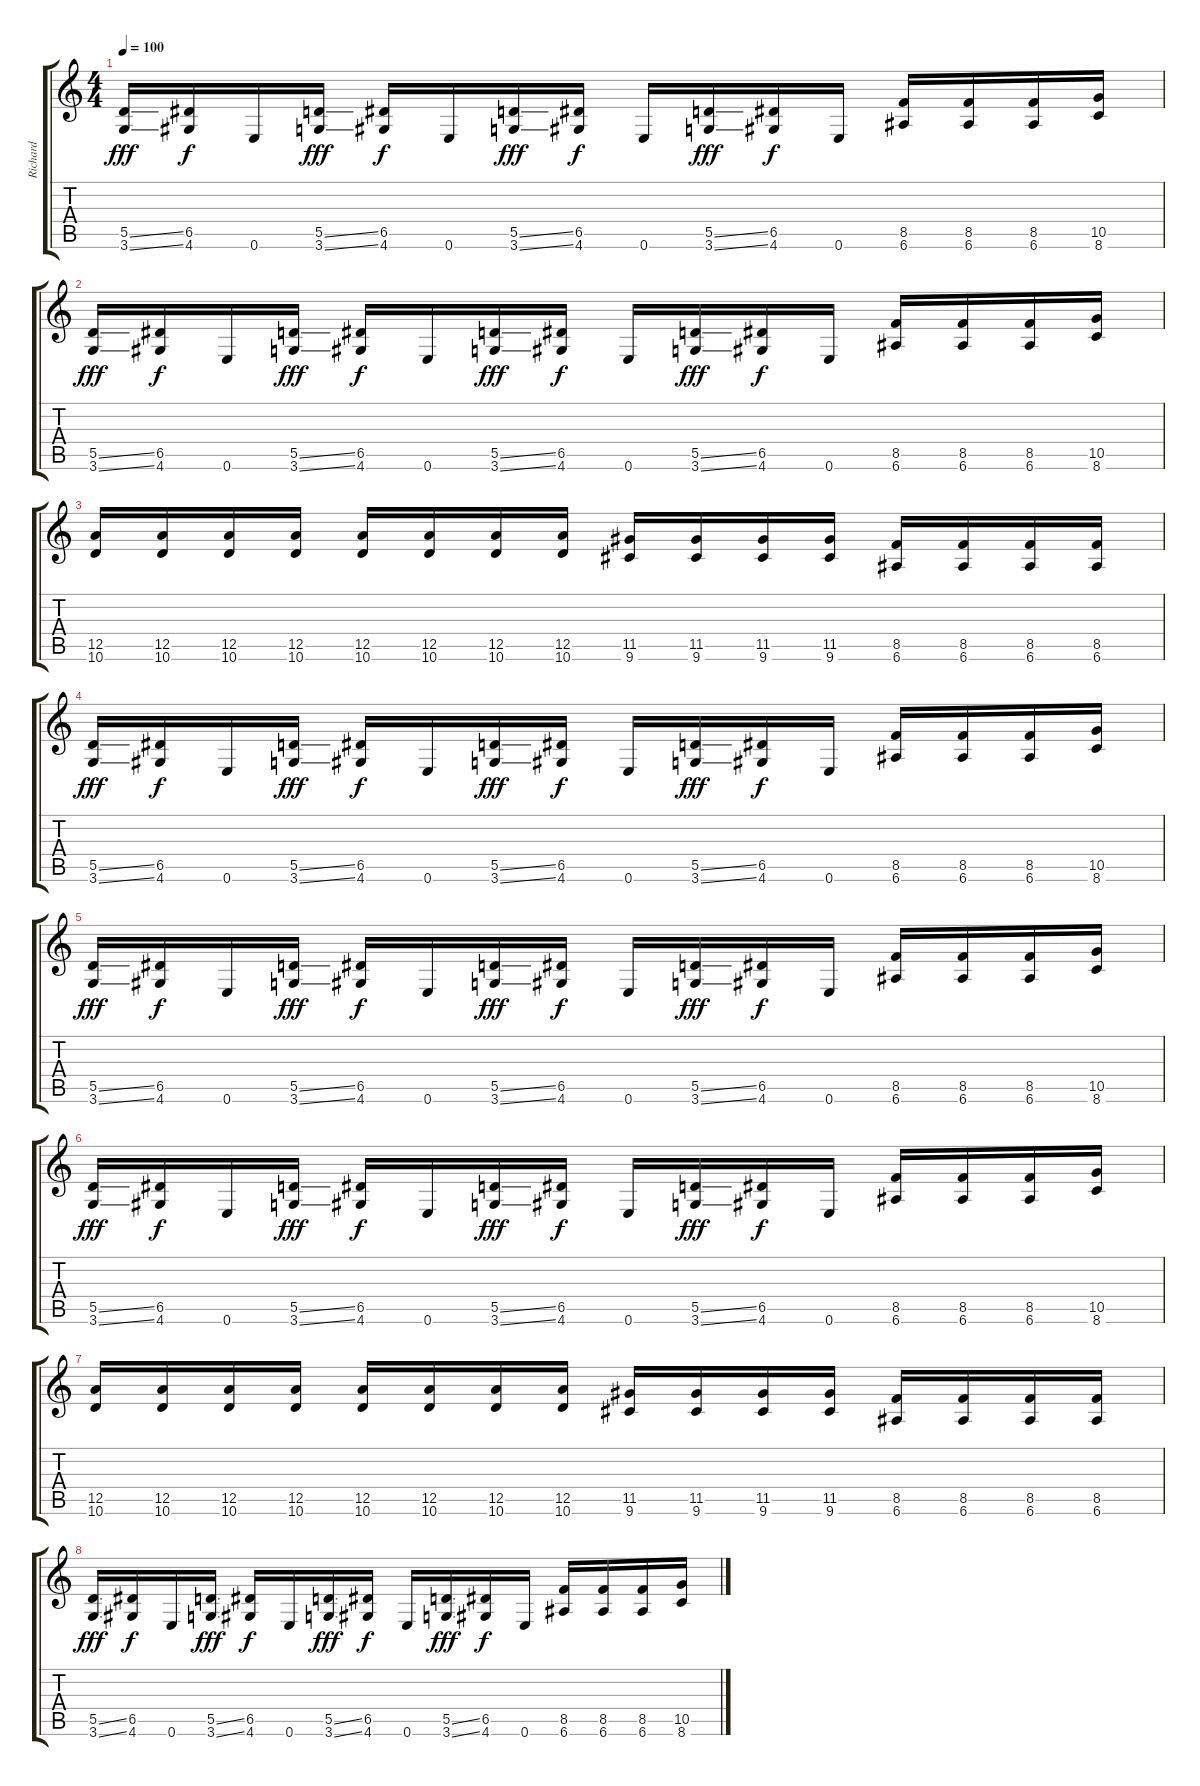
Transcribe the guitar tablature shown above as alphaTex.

\track ("Richard" "Richard") {instrument distortionguitar}
\staff {score tabs}
\tuning (E4 B3 G3 D3 A2 E2) {hide}
\ts (4 4)
\tempo 100
\clef g2
\ks c
(5.5{ss} 3.6{ss}).16{dy fff} (6.5 4.6).16{dy f} 0.6.16 (5.5{ss} 3.6{ss}).16{dy fff} (6.5 4.6).16{dy f} 0.6.16 (5.5{ss} 3.6{ss}).16{dy fff} (6.5 4.6).16{dy f} 0.6.16 (5.5{ss} 3.6{ss}).16{dy fff} (6.5 4.6).16{dy f} 0.6.16 (8.5 6.6).16 (8.5 6.6).16 (8.5 6.6).16 (10.5 8.6).16 |
(5.5{ss} 3.6{ss}).16{dy fff} (6.5 4.6).16{dy f} 0.6.16 (5.5{ss} 3.6{ss}).16{dy fff} (6.5 4.6).16{dy f} 0.6.16 (5.5{ss} 3.6{ss}).16{dy fff} (6.5 4.6).16{dy f} 0.6.16 (5.5{ss} 3.6{ss}).16{dy fff} (6.5 4.6).16{dy f} 0.6.16 (8.5 6.6).16 (8.5 6.6).16 (8.5 6.6).16 (10.5 8.6).16 |
(12.5 10.6).16 (12.5 10.6).16 (12.5 10.6).16 (12.5 10.6).16 (12.5 10.6).16 (12.5 10.6).16 (12.5 10.6).16 (12.5 10.6).16 (11.5 9.6).16 (11.5 9.6).16 (11.5 9.6).16 (11.5 9.6).16 (8.5 6.6).16 (8.5 6.6).16 (8.5 6.6).16 (8.5 6.6).16 |
(5.5{ss} 3.6{ss}).16{dy fff} (6.5 4.6).16{dy f} 0.6.16 (5.5{ss} 3.6{ss}).16{dy fff} (6.5 4.6).16{dy f} 0.6.16 (5.5{ss} 3.6{ss}).16{dy fff} (6.5 4.6).16{dy f} 0.6.16 (5.5{ss} 3.6{ss}).16{dy fff} (6.5 4.6).16{dy f} 0.6.16 (8.5 6.6).16 (8.5 6.6).16 (8.5 6.6).16 (10.5 8.6).16 |
(5.5{ss} 3.6{ss}).16{dy fff} (6.5 4.6).16{dy f} 0.6.16 (5.5{ss} 3.6{ss}).16{dy fff} (6.5 4.6).16{dy f} 0.6.16 (5.5{ss} 3.6{ss}).16{dy fff} (6.5 4.6).16{dy f} 0.6.16 (5.5{ss} 3.6{ss}).16{dy fff} (6.5 4.6).16{dy f} 0.6.16 (8.5 6.6).16 (8.5 6.6).16 (8.5 6.6).16 (10.5 8.6).16 |
(5.5{ss} 3.6{ss}).16{dy fff} (6.5 4.6).16{dy f} 0.6.16 (5.5{ss} 3.6{ss}).16{dy fff} (6.5 4.6).16{dy f} 0.6.16 (5.5{ss} 3.6{ss}).16{dy fff} (6.5 4.6).16{dy f} 0.6.16 (5.5{ss} 3.6{ss}).16{dy fff} (6.5 4.6).16{dy f} 0.6.16 (8.5 6.6).16 (8.5 6.6).16 (8.5 6.6).16 (10.5 8.6).16 |
(12.5 10.6).16 (12.5 10.6).16 (12.5 10.6).16 (12.5 10.6).16 (12.5 10.6).16 (12.5 10.6).16 (12.5 10.6).16 (12.5 10.6).16 (11.5 9.6).16 (11.5 9.6).16 (11.5 9.6).16 (11.5 9.6).16 (8.5 6.6).16 (8.5 6.6).16 (8.5 6.6).16 (8.5 6.6).16 |
(5.5{ss} 3.6{ss}).16{dy fff} (6.5 4.6).16{dy f} 0.6.16 (5.5{ss} 3.6{ss}).16{dy fff} (6.5 4.6).16{dy f} 0.6.16 (5.5{ss} 3.6{ss}).16{dy fff} (6.5 4.6).16{dy f} 0.6.16 (5.5{ss} 3.6{ss}).16{dy fff} (6.5 4.6).16{dy f} 0.6.16 (8.5 6.6).16 (8.5 6.6).16 (8.5 6.6).16 (10.5 8.6).16
